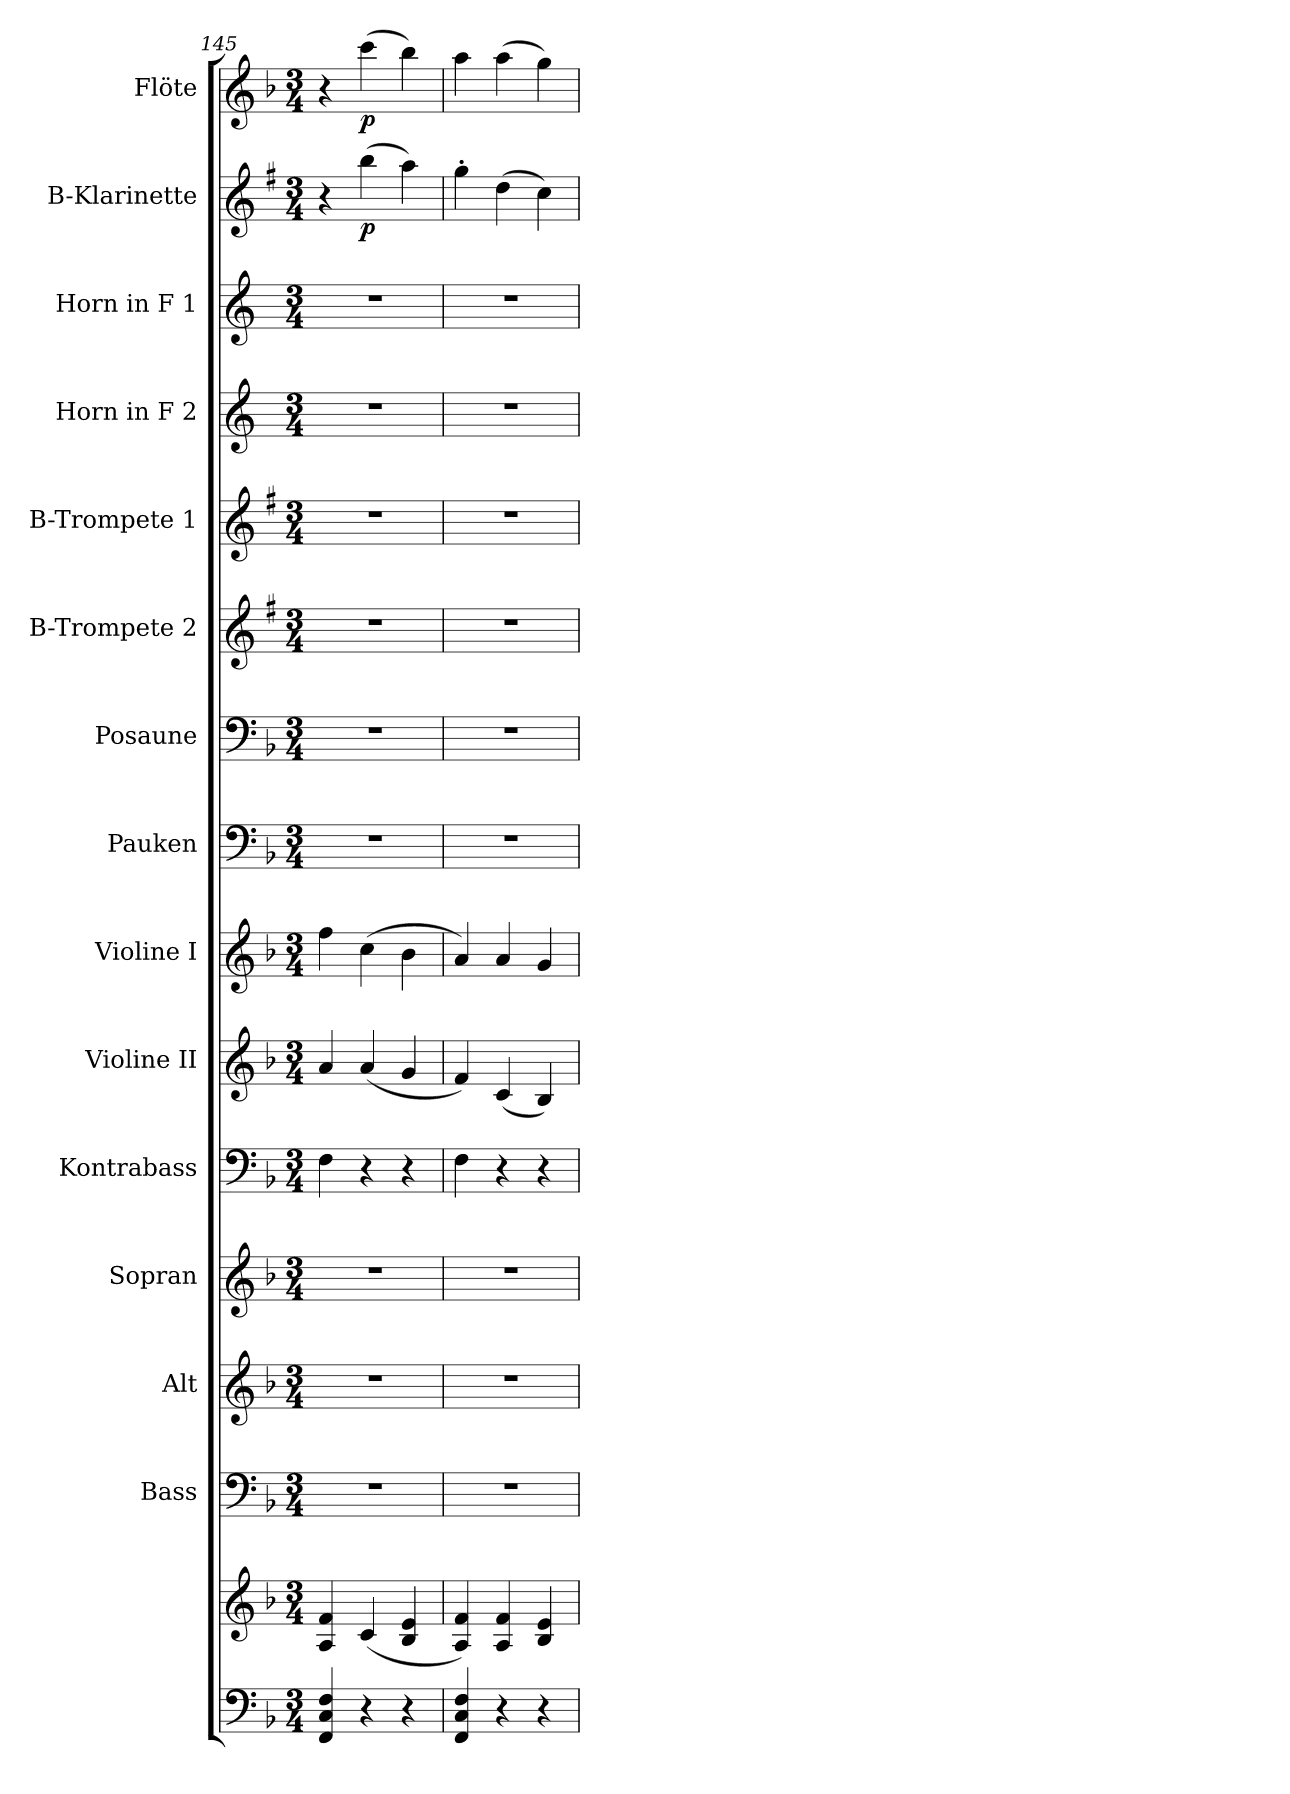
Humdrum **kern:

**kern	**kern	**kern	**kern	**kern	**kern	**kern	**kern	**kern	**kern	**kern	**kern	**kern	**kern	**kern	**dynam	**kern	**dynam
*part15	*part15	*part14	*part13	*part12	*part11	*part10	*part9	*part8	*part7	*part6	*part5	*part4	*part3	*part2	*part2	*part1	*part1
*staff16	*staff15	*staff14	*staff13	*staff12	*staff11	*staff10	*staff9	*staff8	*staff7	*staff6	*staff5	*staff4	*staff3	*staff2	*staff2	*staff1	*staff1
*	*	*I"Bass	*I"Alt	*I"Sopran	*I"Kontrabass	*I"Violine II	*I"Violine I	*I"Pauken	*I"Posaune	*I"B-Trompete 2	*I"B-Trompete 1	*I"Horn in F 2	*I"Horn in F 1	*I"B-Klarinette	*	*I"Flöte	*
*	*	*I'B.	*I'A.	*I'S.	*I'Kb.	*I'Vl. II	*I'Vl. I	*I'Pk.	*I'Pos.	*I'B Trp. 2	*I'B Trp. 1	*	*	*I'B Kl.	*	*I'Fl.	*
*clefF4	*clefG2	*clefF4	*clefG2	*clefG2	*clefF4	*clefG2	*clefG2	*clefF4	*clefF4	*clefG2	*clefG2	*clefG2	*clefG2	*clefG2	*	*clefG2	*
*	*	*	*	*	*ITrd7c12	*	*	*	*	*ITrd1c2	*ITrd1c2	*ITrd4c7	*ITrd4c7	*ITrd1c2	*	*	*
*k[b-]	*k[b-]	*k[b-]	*k[b-]	*k[b-]	*k[b-]	*k[b-]	*k[b-]	*k[b-]	*k[b-]	*k[b-]	*k[b-]	*k[b-]	*k[b-]	*k[b-]	*	*k[b-]	*
*F:	*F:	*F:	*F:	*F:	*F:	*F:	*F:	*F:	*F:	*F:	*F:	*F:	*F:	*F:	*	*F:	*
*M3/4	*M3/4	*M3/4	*M3/4	*M3/4	*M3/4	*M3/4	*M3/4	*M3/4	*M3/4	*M3/4	*M3/4	*M3/4	*M3/4	*M3/4	*	*M3/4	*
=145	=145	=145	=145	=145	=145	=145	=145	=145	=145	=145	=145	=145	=145	=145	=145	=145	=145
4FF/ 4C/ 4F/	4A/ 4f/	2.r	2.r	2.r	4FF\	4a/	4ff\	2.r	2.r	2.r	2.r	2.r	2.r	4r	.	4r	.
!	!	!	!	!	!	!	!	!	!	!	!	!	!	!	!LO:DY:b	!	!LO:DY:b
4r	(<4c/	.	.	.	4r	(<4a/	(>4cc\	.	.	.	.	.	.	(>4aa\	p	(>4ccc\	p
4r	4B-/ 4e/	.	.	.	4r	4g/	4b-\	.	.	.	.	.	.	4gg\)	.	4bb-\)	.
=146	=146	=146	=146	=146	=146	=146	=146	=146	=146	=146	=146	=146	=146	=146	=146	=146	=146
4FF/ 4C/ 4F/	4A/ 4f/)	2.r	2.r	2.r	4FF\	4f/)	4a/)	2.r	2.r	2.r	2.r	2.r	2.r	4ff'>\	.	4aa\	.
4r	4A/ 4f/	.	.	.	4r	(<4c/	4a/	.	.	.	.	.	.	(>4cc\	.	(>4aa\	.
4r	4B-/ 4e/	.	.	.	4r	4B-/)	4g/	.	.	.	.	.	.	4b-\)	.	4gg\)	.
=	=	=	=	=	=	=	=	=	=	=	=	=	=	=	=	=	=
*-	*-	*-	*-	*-	*-	*-	*-	*-	*-	*-	*-	*-	*-	*-	*-	*-	*-
